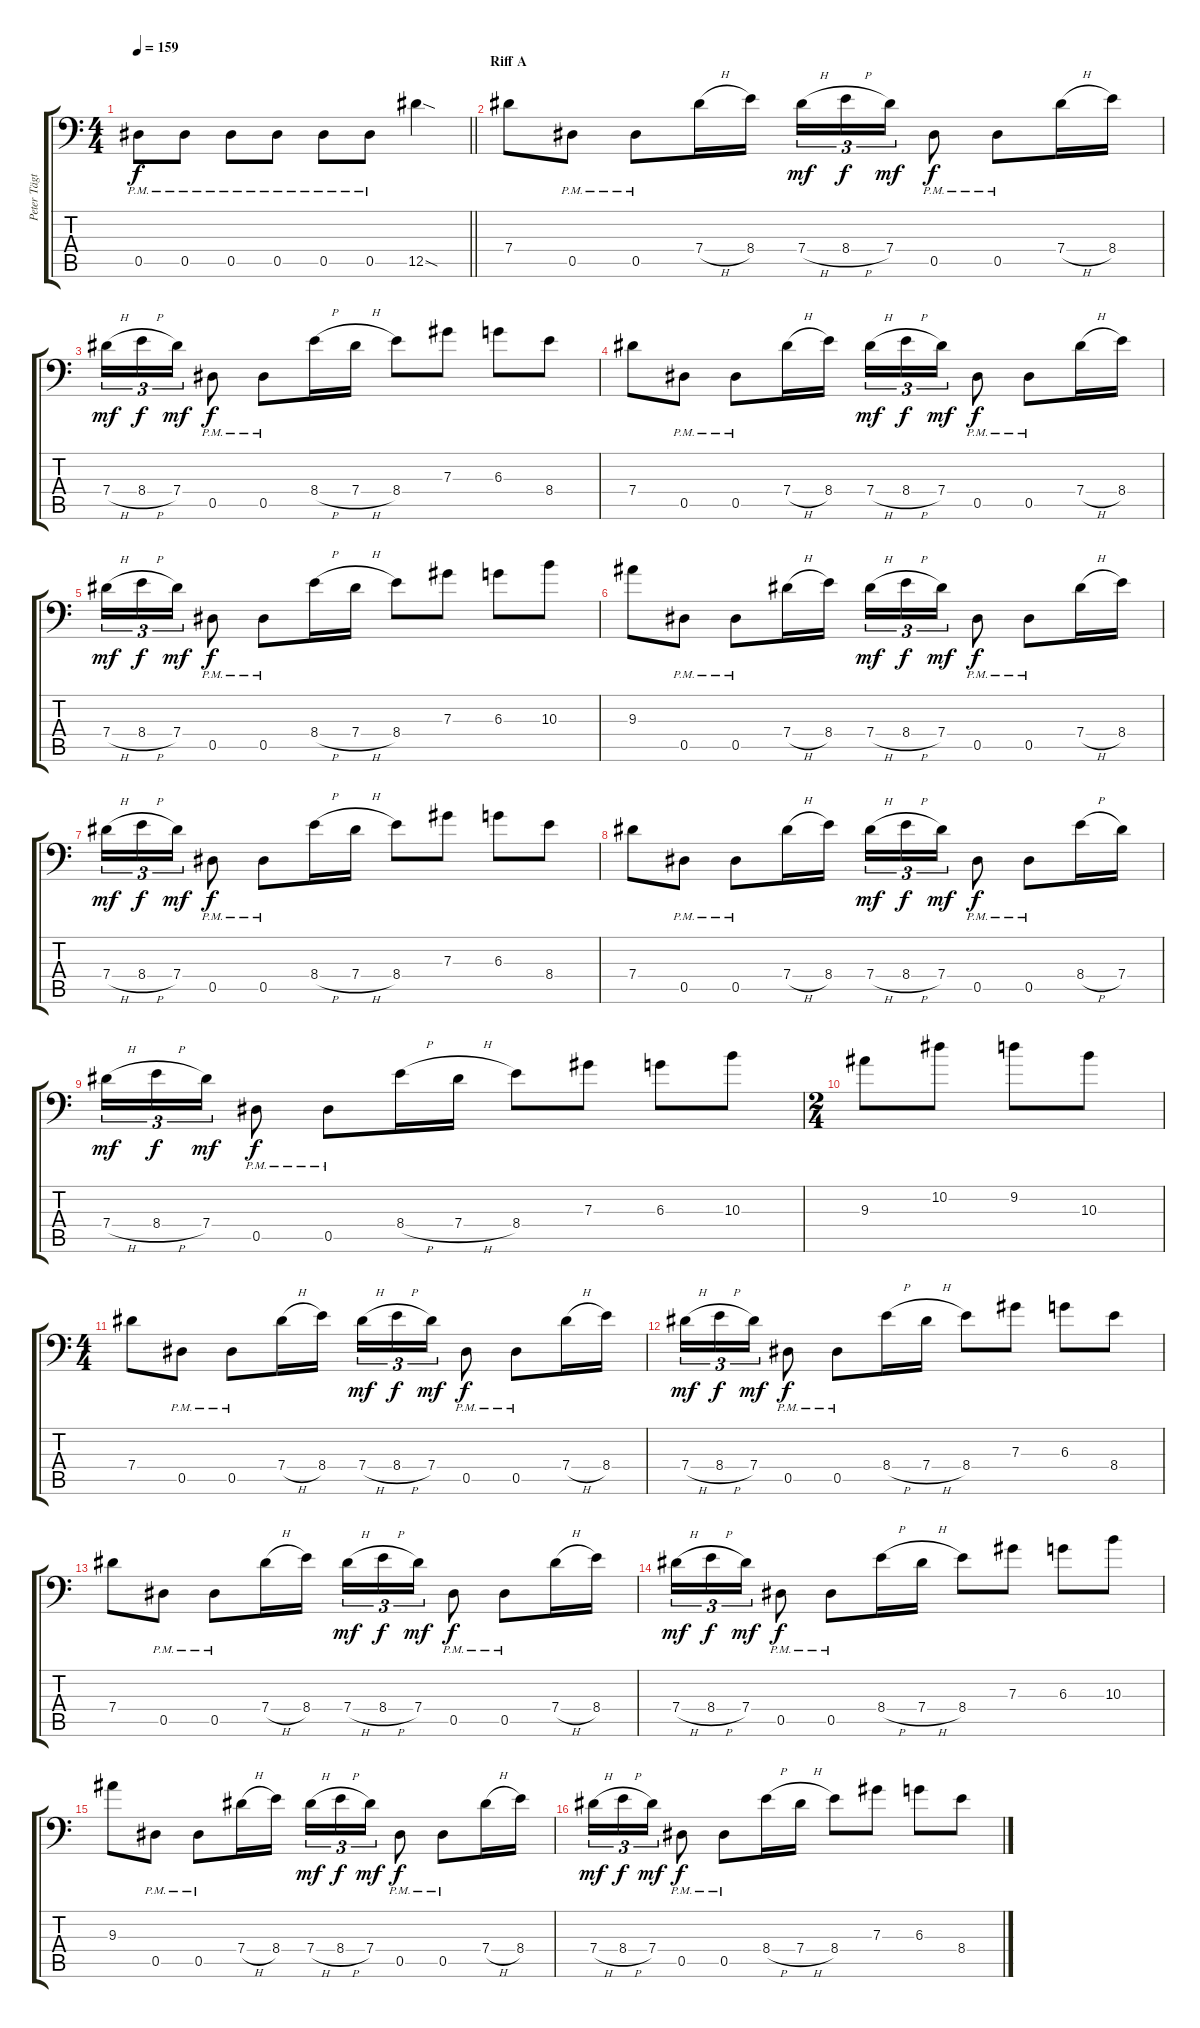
\track ("Peter Tägtgren (Rythm 1)" "Peter Tägt") {instrument distortionguitar}
\staff {score tabs}
\tuning (Bb3 F3 Db3 Ab2 Eb2 Bb1) {hide}
\ts (4 4)
\tempo 159
\clef f4
\barLineRight lightlight
\ks c
0.5{pm}.8{dy f} 0.5{pm}.8 0.5{pm}.8 0.5{pm}.8 0.5{pm}.8 0.5{pm}.8 12.5{sod}.4 |
\section ("" "Riff A")
7.4.8 0.5{pm}.8 0.5{pm}.8 7.4{h}.16 8.4.16 7.4{h}.16{tu (3 2) dy mf} 8.4{h}.16{tu (3 2) dy f} 7.4.16{tu (3 2) dy mf} 0.5{pm}.8{dy f} 0.5{pm}.8 7.4{h}.16 8.4.16 |
7.4{h}.16{tu (3 2) dy mf} 8.4{h}.16{tu (3 2) dy f} 7.4.16{tu (3 2) dy mf} 0.5{pm}.8{dy f} 0.5{pm}.8 8.4{h}.16 7.4{h}.16 8.4.8 7.3.8 6.3.8 8.4.8 |
7.4.8 0.5{pm}.8 0.5{pm}.8 7.4{h}.16 8.4.16 7.4{h}.16{tu (3 2) dy mf} 8.4{h}.16{tu (3 2) dy f} 7.4.16{tu (3 2) dy mf} 0.5{pm}.8{dy f} 0.5{pm}.8 7.4{h}.16 8.4.16 |
7.4{h}.16{tu (3 2) dy mf} 8.4{h}.16{tu (3 2) dy f} 7.4.16{tu (3 2) dy mf} 0.5{pm}.8{dy f} 0.5{pm}.8 8.4{h}.16 7.4{h}.16 8.4.8 7.3.8 6.3.8 10.3.8 |
9.3.8 0.5{pm}.8 0.5{pm}.8 7.4{h}.16 8.4.16 7.4{h}.16{tu (3 2) dy mf} 8.4{h}.16{tu (3 2) dy f} 7.4.16{tu (3 2) dy mf} 0.5{pm}.8{dy f} 0.5{pm}.8 7.4{h}.16 8.4.16 |
7.4{h}.16{tu (3 2) dy mf} 8.4{h}.16{tu (3 2) dy f} 7.4.16{tu (3 2) dy mf} 0.5{pm}.8{dy f} 0.5{pm}.8 8.4{h}.16 7.4{h}.16 8.4.8 7.3.8 6.3.8 8.4.8 |
7.4.8 0.5{pm}.8 0.5{pm}.8 7.4{h}.16 8.4.16 7.4{h}.16{tu (3 2) dy mf} 8.4{h}.16{tu (3 2) dy f} 7.4.16{tu (3 2) dy mf} 0.5{pm}.8{dy f} 0.5{pm}.8 8.4{h}.16 7.4.16 |
7.4{h}.16{tu (3 2) dy mf} 8.4{h}.16{tu (3 2) dy f} 7.4.16{tu (3 2) dy mf} 0.5{pm}.8{dy f} 0.5{pm}.8 8.4{h}.16 7.4{h}.16 8.4.8 7.3.8 6.3.8 10.3.8 |
\ts (2 4)
9.3.8 10.2.8 9.2.8 10.3.8 |
\ts (4 4)
7.4.8 0.5{pm}.8 0.5{pm}.8 7.4{h}.16 8.4.16 7.4{h}.16{tu (3 2) dy mf} 8.4{h}.16{tu (3 2) dy f} 7.4.16{tu (3 2) dy mf} 0.5{pm}.8{dy f} 0.5{pm}.8 7.4{h}.16 8.4.16 |
7.4{h}.16{tu (3 2) dy mf} 8.4{h}.16{tu (3 2) dy f} 7.4.16{tu (3 2) dy mf} 0.5{pm}.8{dy f} 0.5{pm}.8 8.4{h}.16 7.4{h}.16 8.4.8 7.3.8 6.3.8 8.4.8 |
7.4.8 0.5{pm}.8 0.5{pm}.8 7.4{h}.16 8.4.16 7.4{h}.16{tu (3 2) dy mf} 8.4{h}.16{tu (3 2) dy f} 7.4.16{tu (3 2) dy mf} 0.5{pm}.8{dy f} 0.5{pm}.8 7.4{h}.16 8.4.16 |
7.4{h}.16{tu (3 2) dy mf} 8.4{h}.16{tu (3 2) dy f} 7.4.16{tu (3 2) dy mf} 0.5{pm}.8{dy f} 0.5{pm}.8 8.4{h}.16 7.4{h}.16 8.4.8 7.3.8 6.3.8 10.3.8 |
9.3.8 0.5{pm}.8 0.5{pm}.8 7.4{h}.16 8.4.16 7.4{h}.16{tu (3 2) dy mf} 8.4{h}.16{tu (3 2) dy f} 7.4.16{tu (3 2) dy mf} 0.5{pm}.8{dy f} 0.5{pm}.8 7.4{h}.16 8.4.16 |
7.4{h}.16{tu (3 2) dy mf} 8.4{h}.16{tu (3 2) dy f} 7.4.16{tu (3 2) dy mf} 0.5{pm}.8{dy f} 0.5{pm}.8 8.4{h}.16 7.4{h}.16 8.4.8 7.3.8 6.3.8 8.4.8
